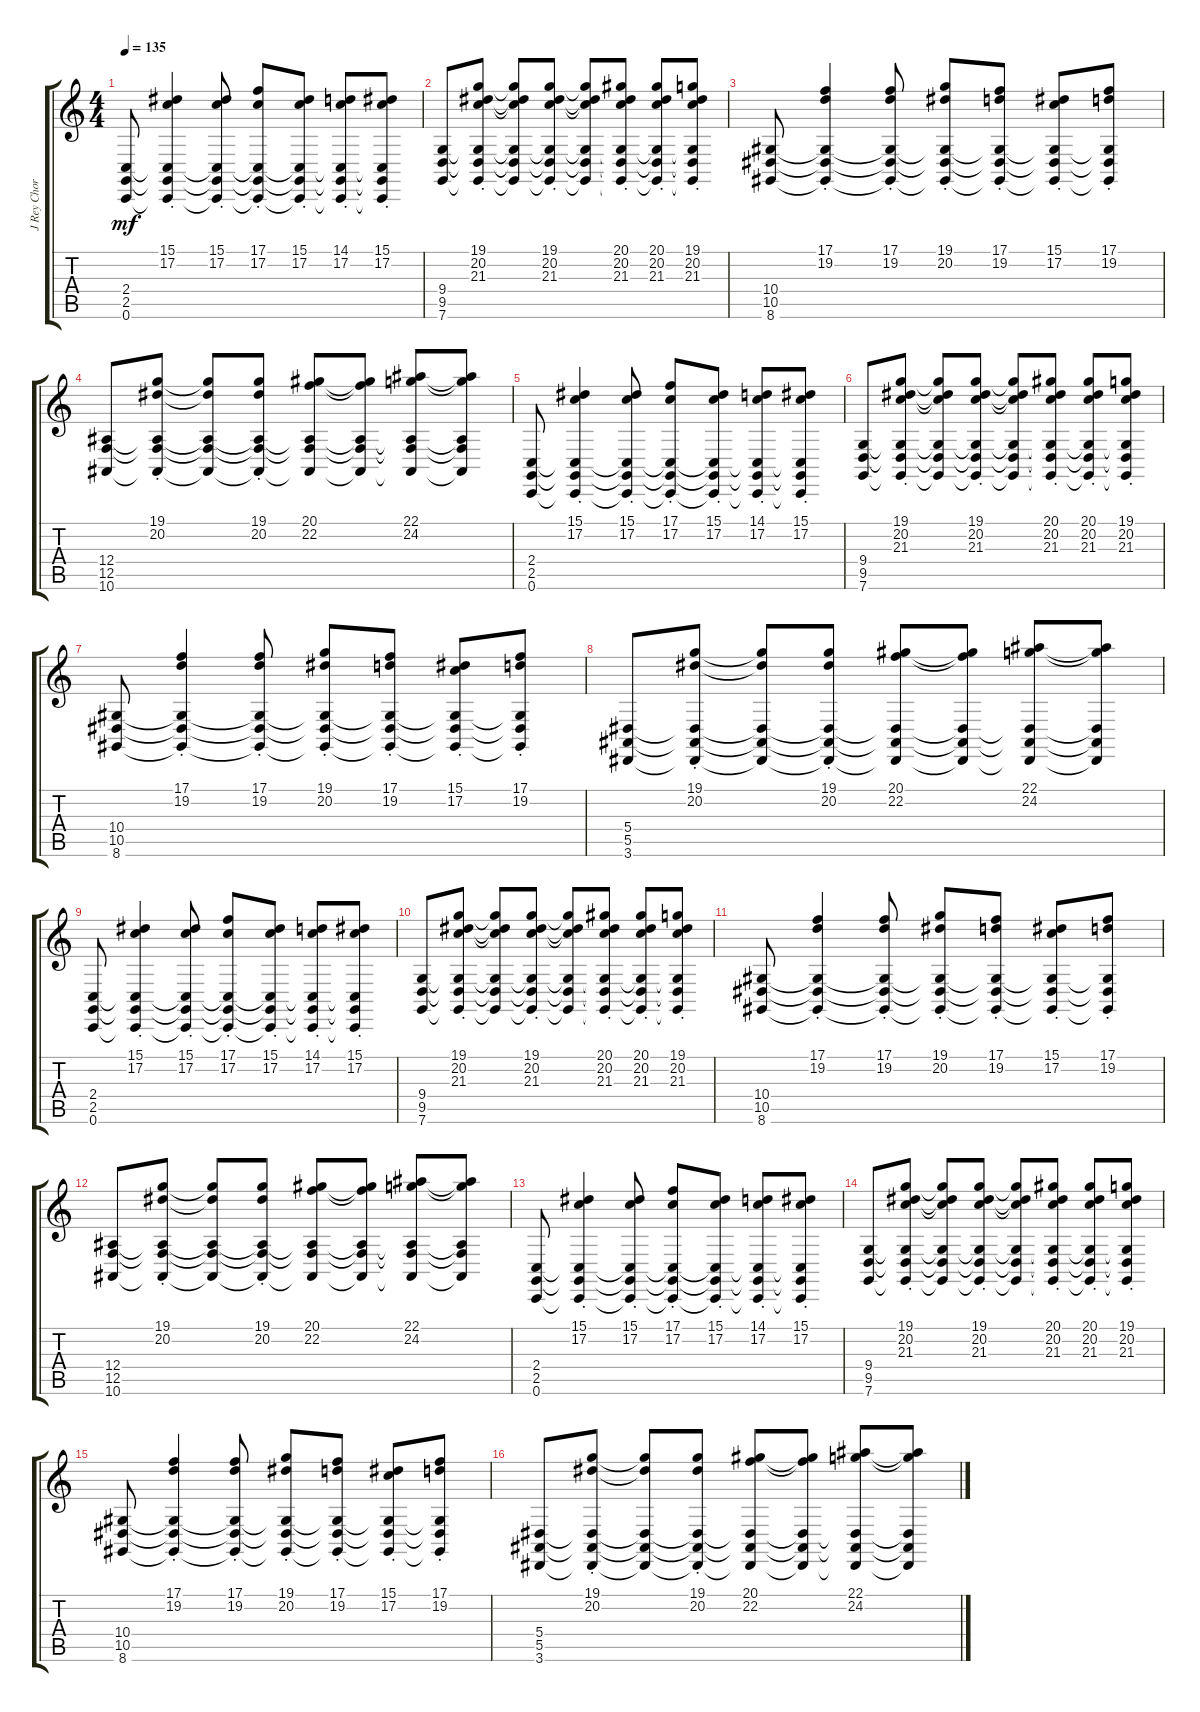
\track ("J Rey Chorus" "J Rey Chor") {instrument choiraahs}
\staff {score tabs}
\tuning (C4 G3 Eb3 Bb2 F2 C2) {hide}
\ts (4 4)
\tempo 135
\clef g2
\ks c
(2.4 2.5 0.6).8{dy mf} (15.1{st} 17.2{st} 2.4{t} 2.5{t} 0.6{t}).4 (15.1{st} 17.2{st} 2.4{t} 2.5{t} 0.6{t}).8 (17.1{st} 17.2{st} 2.4{t} 2.5{t} 0.6{t}).8 (15.1{st} 17.2{st} 2.4{t} 2.5{t} 0.6{t}).8 (14.1{st} 17.2{st} 2.4{t} 2.5{t} 0.6{t}).8 (15.1{st} 17.2{st} 2.4{t} 2.5{t} 0.6{t}).8 |
(9.4 9.5 7.6).8 (19.1{st} 20.2{st} 21.3{st} 9.4{t} 9.5{t} 7.6{t}).8 (19.1{t} 20.2{t} 21.3{t} 9.4{t} 9.5{t} 7.6{t}).8 (19.1{st} 20.2{st} 21.3{st} 9.4{t} 9.5{t} 7.6{t}).8 (19.1{t} 20.2{t} 21.3{t} 9.4{t} 9.5{t} 7.6{t}).8 (20.1{st} 20.2{st} 21.3{st} 9.4{t} 9.5{t} 7.6{t}).8 (20.1{st} 20.2{st} 21.3{st} 9.4{t} 9.5{t} 7.6{t}).8 (19.1{st} 20.2{st} 21.3{st} 9.4{t} 9.5{t} 7.6{t}).8 |
(10.4 10.5 8.6).8 (17.1{st} 19.2{st} 10.4{t} 10.5{t} 8.6{t}).4 (17.1{st} 19.2{st} 10.4{t} 10.5{t} 8.6{t}).8 (19.1{st} 20.2{st} 10.4{t} 10.5{t} 8.6{t}).8 (17.1{st} 19.2{st} 10.4{t} 10.5{t} 8.6{t}).8 (15.1{st} 17.2{st} 10.4{t} 10.5{t} 8.6{t}).8 (17.1{st} 19.2{st} 10.4{t} 10.5{t} 8.6{t}).8 |
(12.4 12.5 10.6).8 (19.1{st} 20.2{st} 12.4{t} 12.5{t} 10.6{t}).8 (19.1{t} 20.2{t} 12.4{t} 12.5{t} 10.6{t}).8 (19.1{st} 20.2{st} 12.4{t} 12.5{t} 10.6{t}).8 (20.1 22.2 12.4{t} 12.5{t} 10.6{t}).8 (20.1{t} 22.2{t} 12.4{t} 12.5{t} 10.6{t}).8 (22.1 24.2 12.4{t} 12.5{t} 10.6{t}).8 (22.1{t} 24.2{t} 12.4{t} 12.5{t} 10.6{t}).8 |
(2.4 2.5 0.6).8 (15.1{st} 17.2{st} 2.4{t} 2.5{t} 0.6{t}).4 (15.1{st} 17.2{st} 2.4{t} 2.5{t} 0.6{t}).8 (17.1{st} 17.2{st} 2.4{t} 2.5{t} 0.6{t}).8 (15.1{st} 17.2{st} 2.4{t} 2.5{t} 0.6{t}).8 (14.1{st} 17.2{st} 2.4{t} 2.5{t} 0.6{t}).8 (15.1{st} 17.2{st} 2.4{t} 2.5{t} 0.6{t}).8 |
(9.4 9.5 7.6).8 (19.1{st} 20.2{st} 21.3{st} 9.4{t} 9.5{t} 7.6{t}).8 (19.1{t} 20.2{t} 21.3{t} 9.4{t} 9.5{t} 7.6{t}).8 (19.1{st} 20.2{st} 21.3{st} 9.4{t} 9.5{t} 7.6{t}).8 (19.1{t} 20.2{t} 21.3{t} 9.4{t} 9.5{t} 7.6{t}).8 (20.1{st} 20.2{st} 21.3{st} 9.4{t} 9.5{t} 7.6{t}).8 (20.1{st} 20.2{st} 21.3{st} 9.4{t} 9.5{t} 7.6{t}).8 (19.1{st} 20.2{st} 21.3{st} 9.4{t} 9.5{t} 7.6{t}).8 |
(10.4 10.5 8.6).8 (17.1{st} 19.2{st} 10.4{t} 10.5{t} 8.6{t}).4 (17.1{st} 19.2{st} 10.4{t} 10.5{t} 8.6{t}).8 (19.1{st} 20.2{st} 10.4{t} 10.5{t} 8.6{t}).8 (17.1{st} 19.2{st} 10.4{t} 10.5{t} 8.6{t}).8 (15.1{st} 17.2{st} 10.4{t} 10.5{t} 8.6{t}).8 (17.1{st} 19.2{st} 10.4{t} 10.5{t} 8.6{t}).8 |
(5.4 5.5 3.6).8 (19.1{st} 20.2{st} 5.4{t} 5.5{t} 3.6{t}).8 (19.1{t} 20.2{t} 5.4{t} 5.5{t} 3.6{t}).8 (19.1{st} 20.2{st} 5.4{t} 5.5{t} 3.6{t}).8 (20.1 22.2 5.4{t} 5.5{t} 3.6{t}).8 (20.1{t} 22.2{t} 5.4{t} 5.5{t} 3.6{t}).8 (22.1 24.2 5.4{t} 5.5{t} 3.6{t}).8 (22.1{t} 24.2{t} 5.4{t} 5.5{t} 3.6{t}).8 |
(2.4 2.5 0.6).8 (15.1{st} 17.2{st} 2.4{t} 2.5{t} 0.6{t}).4 (15.1{st} 17.2{st} 2.4{t} 2.5{t} 0.6{t}).8 (17.1{st} 17.2{st} 2.4{t} 2.5{t} 0.6{t}).8 (15.1{st} 17.2{st} 2.4{t} 2.5{t} 0.6{t}).8 (14.1{st} 17.2{st} 2.4{t} 2.5{t} 0.6{t}).8 (15.1{st} 17.2{st} 2.4{t} 2.5{t} 0.6{t}).8 |
(9.4 9.5 7.6).8 (19.1{st} 20.2{st} 21.3{st} 9.4{t} 9.5{t} 7.6{t}).8 (19.1{t} 20.2{t} 21.3{t} 9.4{t} 9.5{t} 7.6{t}).8 (19.1{st} 20.2{st} 21.3{st} 9.4{t} 9.5{t} 7.6{t}).8 (19.1{t} 20.2{t} 21.3{t} 9.4{t} 9.5{t} 7.6{t}).8 (20.1{st} 20.2{st} 21.3{st} 9.4{t} 9.5{t} 7.6{t}).8 (20.1{st} 20.2{st} 21.3{st} 9.4{t} 9.5{t} 7.6{t}).8 (19.1{st} 20.2{st} 21.3{st} 9.4{t} 9.5{t} 7.6{t}).8 |
(10.4 10.5 8.6).8 (17.1{st} 19.2{st} 10.4{t} 10.5{t} 8.6{t}).4 (17.1{st} 19.2{st} 10.4{t} 10.5{t} 8.6{t}).8 (19.1{st} 20.2{st} 10.4{t} 10.5{t} 8.6{t}).8 (17.1{st} 19.2{st} 10.4{t} 10.5{t} 8.6{t}).8 (15.1{st} 17.2{st} 10.4{t} 10.5{t} 8.6{t}).8 (17.1{st} 19.2{st} 10.4{t} 10.5{t} 8.6{t}).8 |
(12.4 12.5 10.6).8 (19.1{st} 20.2{st} 12.4{t} 12.5{t} 10.6{t}).8 (19.1{t} 20.2{t} 12.4{t} 12.5{t} 10.6{t}).8 (19.1{st} 20.2{st} 12.4{t} 12.5{t} 10.6{t}).8 (20.1 22.2 12.4{t} 12.5{t} 10.6{t}).8 (20.1{t} 22.2{t} 12.4{t} 12.5{t} 10.6{t}).8 (22.1 24.2 12.4{t} 12.5{t} 10.6{t}).8 (22.1{t} 24.2{t} 12.4{t} 12.5{t} 10.6{t}).8 |
(2.4 2.5 0.6).8 (15.1{st} 17.2{st} 2.4{t} 2.5{t} 0.6{t}).4 (15.1{st} 17.2{st} 2.4{t} 2.5{t} 0.6{t}).8 (17.1{st} 17.2{st} 2.4{t} 2.5{t} 0.6{t}).8 (15.1{st} 17.2{st} 2.4{t} 2.5{t} 0.6{t}).8 (14.1{st} 17.2{st} 2.4{t} 2.5{t} 0.6{t}).8 (15.1{st} 17.2{st} 2.4{t} 2.5{t} 0.6{t}).8 |
(9.4 9.5 7.6).8 (19.1{st} 20.2{st} 21.3{st} 9.4{t} 9.5{t} 7.6{t}).8 (19.1{t} 20.2{t} 21.3{t} 9.4{t} 9.5{t} 7.6{t}).8 (19.1{st} 20.2{st} 21.3{st} 9.4{t} 9.5{t} 7.6{t}).8 (19.1{t} 20.2{t} 21.3{t} 9.4{t} 9.5{t} 7.6{t}).8 (20.1{st} 20.2{st} 21.3{st} 9.4{t} 9.5{t} 7.6{t}).8 (20.1{st} 20.2{st} 21.3{st} 9.4{t} 9.5{t} 7.6{t}).8 (19.1{st} 20.2{st} 21.3{st} 9.4{t} 9.5{t} 7.6{t}).8 |
(10.4 10.5 8.6).8 (17.1{st} 19.2{st} 10.4{t} 10.5{t} 8.6{t}).4 (17.1{st} 19.2{st} 10.4{t} 10.5{t} 8.6{t}).8 (19.1{st} 20.2{st} 10.4{t} 10.5{t} 8.6{t}).8 (17.1{st} 19.2{st} 10.4{t} 10.5{t} 8.6{t}).8 (15.1{st} 17.2{st} 10.4{t} 10.5{t} 8.6{t}).8 (17.1{st} 19.2{st} 10.4{t} 10.5{t} 8.6{t}).8 |
(5.4 5.5 3.6).8 (19.1{st} 20.2{st} 5.4{t} 5.5{t} 3.6{t}).8 (19.1{t} 20.2{t} 5.4{t} 5.5{t} 3.6{t}).8 (19.1{st} 20.2{st} 5.4{t} 5.5{t} 3.6{t}).8 (20.1 22.2 5.4{t} 5.5{t} 3.6{t}).8 (20.1{t} 22.2{t} 5.4{t} 5.5{t} 3.6{t}).8 (22.1 24.2 5.4{t} 5.5{t} 3.6{t}).8 (22.1{t} 24.2{t} 5.4{t} 5.5{t} 3.6{t}).8
